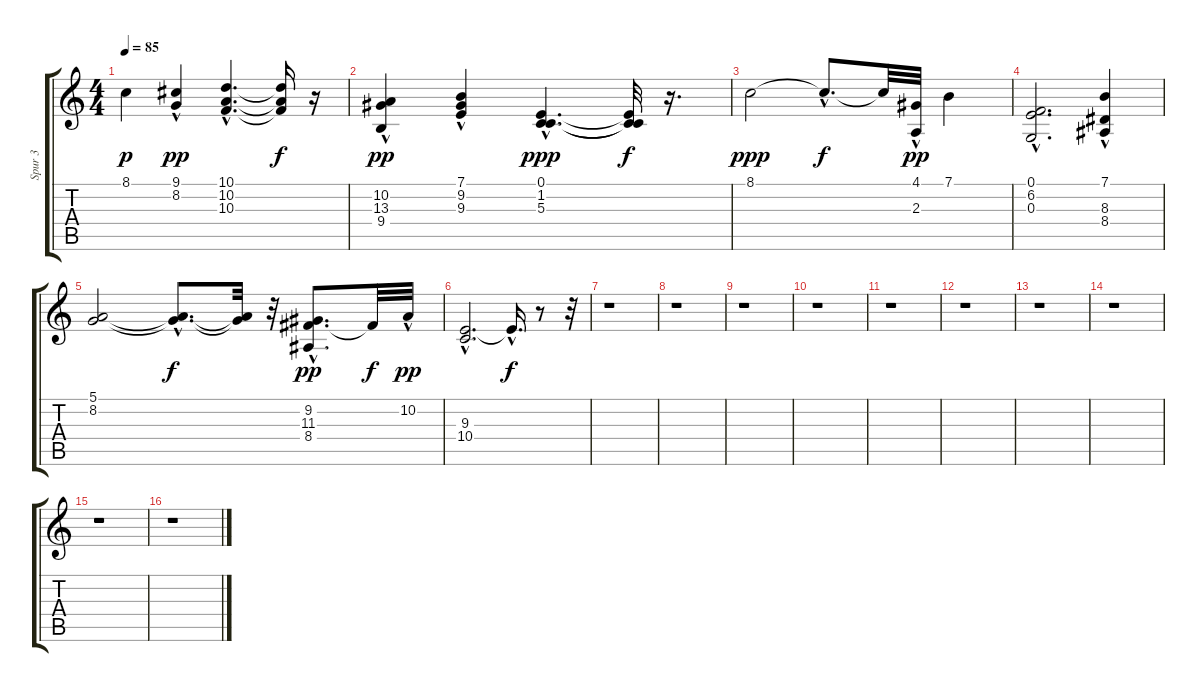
\track ("Spur 3" "Spur 3") {instrument voiceoohs}
\staff {score tabs}
\tuning (E4 B3 G3 D3 A2 E2) {hide}
\ts (4 4)
\tempo 85
\clef g2
\ks c
8.1.4{dy p} (9.1 8.2{hac}).4{dy pp} (10.1{hac} 10.2{hac} 10.3{hac}).4{d} (10.1{t} 10.2{t} 10.3{t}).16{dy f} r.16 |
(10.2 13.3 9.4{hac}).4{dy pp} (7.1 9.2 9.3{hac}).4 (0.1{hac} 1.2{hac} 5.3{hac}).4{d dy ppp} (0.1{t} 1.2{t} 5.3{t}).32{dy f} r.16{d} |
8.1.2{dy ppp} 8.1{hac t}.8{d dy f} 8.1{t}.32 (4.1{hac} 2.3{hac}).32{dy pp} 7.1.4 |
(0.1 6.2{hac} 0.3).2{d} (7.1{hac} 8.3{hac} 8.4).4 |
(5.1 8.2).2 (5.1{hac t} 8.2{hac t}).8{d dy f} (5.1{t} 8.2{t}).32 r.32 (9.2{hac} 11.3{hac} 8.4{hac}).8{d dy pp} 11.3{t}.32{dy f} 10.2{hac}.32{dy pp} |
(9.3{hac} 10.4{hac}).2{d} 9.3{hac t}.16{d dy f} r.8 r.32 |
r.1 |
r.1 |
r.1 |
r.1 |
r.1 |
r.1 |
r.1 |
r.1 |
r.1 |
r.1
